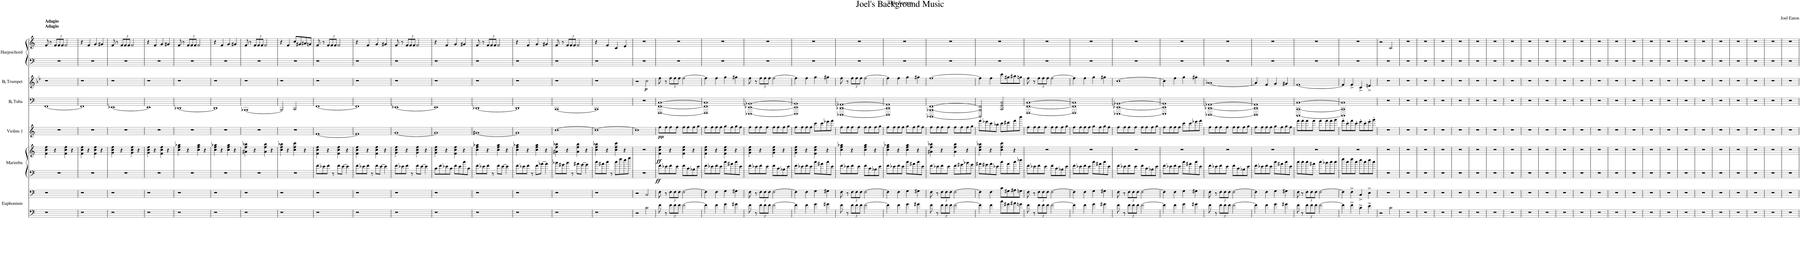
**kern	**kern	**kern	**kern	**dynam	**kern	**dynam	**kern	**kern	**dynam	**kern	**kern
*part6	*part6	*part5	*part5	*part5	*part4	*part4	*part3	*part2	*part2	*part1	*part1
*staff9	*staff8	*staff7	*staff6	*staff6/7	*staff5	*staff5	*staff4	*staff3	*staff3	*staff2	*staff1
*I"Euphonium	*	*I"Marimba	*	*	*I"Violins 1	*	*I"BaccidentalFlat Tuba	*I"BaccidentalFlat Trumpet	*	*I"Harpsichord	*
*I'Eu.	*	*I'Mrm.	*	*	*I'Vlns. 1	*	*I'BaccidentalFlat Tu.	*I'BaccidentalFlat Tpt.	*	*I'Hch.	*
*clefF4	*clefF4	*clefF4	*clefG2	*	*clefG2	*	*clefF4	*clefG2	*	*clefF4	*clefG2
*	*	*	*	*	*	*	*	*ITrd1c2	*	*	*
*k[]	*k[]	*k[]	*k[]	*	*k[]	*	*k[]	*k[b-e-]	*	*k[]	*k[]
=1	=1	=1	=1	=1	=1	=1	=1	=1	=1	=1	=1
!	!	!	!	!	!	!	!	!	!	!	!LO:TX:a:B:t=Adagio
!	!	!	!	!	!	!	!	!	!	!	!LO:TX:a:B:t=Adagio
1r	1r	1r	4f\ 4cc\ 4ff\	.	1r	.	[1FF	1r	.	1r	8f/
.	.	.	.	.	.	.	.	.	.	.	8r
*	*	*	*	*	*	*	*	*	*	*	*Xbrackettup
.	.	.	4r	.	.	.	.	.	.	.	12f/L
.	.	.	.	.	.	.	.	.	.	.	12f/
.	.	.	.	.	.	.	.	.	.	.	12f/J
.	.	.	4f\ 4cc\ 4ff\	.	.	.	.	.	.	.	2f/
.	.	.	4r	.	.	.	.	.	.	.	.
=2	=2	=2	=2	=2	=2	=2	=2	=2	=2	=2	=2
1r	1r	1r	4f\ 4cc\ 4ff\	.	1r	.	1FF]	1r	.	1r	4r
.	.	.	4r	.	.	.	.	.	.	.	4f/
.	.	.	4f\ 4cc\ 4ff\	.	.	.	.	.	.	.	4g/
.	.	.	4r	.	.	.	.	.	.	.	4g#X/
=3	=3	=3	=3	=3	=3	=3	=3	=3	=3	=3	=3
1r	1r	1r	4g\ 4cc\ 4ff\	.	1r	.	[1EE-X	1r	.	1r	8f/
.	.	.	.	.	.	.	.	.	.	.	8r
.	.	.	4r	.	.	.	.	.	.	.	12f/L
.	.	.	.	.	.	.	.	.	.	.	12f/
.	.	.	.	.	.	.	.	.	.	.	12f/J
.	.	.	4g\ 4cc\ 4ff\	.	.	.	.	.	.	.	2f/
.	.	.	4r	.	.	.	.	.	.	.	.
=4	=4	=4	=4	=4	=4	=4	=4	=4	=4	=4	=4
1r	1r	1r	4g\ 4cc\ 4ff\	.	1r	.	1EE-]	1r	.	1r	4r
.	.	.	4r	.	.	.	.	.	.	.	4f/
.	.	.	4f\ 4cc\ 4ff\	.	.	.	.	.	.	.	4g/
.	.	.	4r	.	.	.	.	.	.	.	4g#X/
=5	=5	=5	=5	=5	=5	=5	=5	=5	=5	=5	=5
1r	1r	1r	4cc\ 4ff\ 4aa-X\	.	1r	.	[1DD-X	1r	.	1r	8f/
.	.	.	.	.	.	.	.	.	.	.	8r
.	.	.	4r	.	.	.	.	.	.	.	12f/L
.	.	.	.	.	.	.	.	.	.	.	12f/
.	.	.	.	.	.	.	.	.	.	.	12f/J
.	.	.	4cc\ 4ff\ 4aa-\	.	.	.	.	.	.	.	2f/
.	.	.	4r	.	.	.	.	.	.	.	.
=6	=6	=6	=6	=6	=6	=6	=6	=6	=6	=6	=6
1r	1r	1r	4cc\ 4ff\ 4aa-X\	.	1r	.	1DD-]	1r	.	1r	4r
.	.	.	4r	.	.	.	.	.	.	.	4f/
.	.	.	4cc\ 4ff\ 4aa-\	.	.	.	.	.	.	.	4g/
.	.	.	4r	.	.	.	.	.	.	.	4g#X/
=7	=7	=7	=7	=7	=7	=7	=7	=7	=7	=7	=7
1r	1r	1r	4a#X\ 4ff\ 4bb-X\	.	1r	.	[1BBB-X	1r	.	1r	8f/
.	.	.	.	.	.	.	.	.	.	.	8r
.	.	.	4r	.	.	.	.	.	.	.	12f/L
.	.	.	.	.	.	.	.	.	.	.	12f/
.	.	.	.	.	.	.	.	.	.	.	12f/J
.	.	.	4a#\ 4ff\ 4bb-\	.	.	.	.	.	.	.	2f/
.	.	.	4r	.	.	.	.	.	.	.	.
=8	=8	=8	=8	=8	=8	=8	=8	=8	=8	=8	=8
1r	1r	1r	4cc\ 4ff\ 4bb-X\	.	1r	.	2BBB-/]	1r	.	1r	4r
.	.	.	4r	.	.	.	.	.	.	.	4f/
.	.	.	4cc\ 4ff\ 4ccc\	.	.	.	2CC/	.	.	.	8cc/L
.	.	.	.	.	.	.	.	.	.	.	8g#X/
.	.	.	4r	.	.	.	.	.	.	.	8a#X/
.	.	.	.	.	.	.	.	.	.	.	8gn/J
=9	=9	=9	=9	=9	=9	=9	=9	=9	=9	=9	=9
1r	1r	8f\L	4f\ 4cc\ 4ff\	.	[1f	.	[1FF	1r	.	1r	8f/
.	.	8e-X\	.	.	.	.	.	.	.	.	8r
.	.	8f\J	4r	.	.	.	.	.	.	.	12f/L
.	.	.	.	.	.	.	.	.	.	.	12f/
.	.	8r	.	.	.	.	.	.	.	.	.
.	.	.	.	.	.	.	.	.	.	.	12f/J
.	.	8f\L	4f\ 4cc\ 4ff\	.	.	.	.	.	.	.	2f/
.	.	[8e-\J	.	.	.	.	.	.	.	.	.
.	.	4e-\]	4r	.	.	.	.	.	.	.	.
=10	=10	=10	=10	=10	=10	=10	=10	=10	=10	=10	=10
1r	1r	8f\L	4f\ 4cc\ 4ff\	.	1f]	.	1FF]	1r	.	1r	4r
.	.	8e-X\	.	.	.	.	.	.	.	.	.
.	.	8f\J	4r	.	.	.	.	.	.	.	4f/
.	.	8r	.	.	.	.	.	.	.	.	.
.	.	8f\L	4f\ 4cc\ 4ff\	.	.	.	.	.	.	.	4g/
.	.	[8e-\J	.	.	.	.	.	.	.	.	.
.	.	4e-\]	4r	.	.	.	.	.	.	.	4g#X/
=11	=11	=11	=11	=11	=11	=11	=11	=11	=11	=11	=11
1r	1r	8f\L	4g\ 4cc\ 4ff\	.	[1g	.	[1EE-X	1r	.	1r	8f/
.	.	8e-X\	.	.	.	.	.	.	.	.	8r
.	.	8f\J	4r	.	.	.	.	.	.	.	12f/L
.	.	.	.	.	.	.	.	.	.	.	12f/
.	.	8r	.	.	.	.	.	.	.	.	.
.	.	.	.	.	.	.	.	.	.	.	12f/J
.	.	8f\L	4g\ 4cc\ 4ff\	.	.	.	.	.	.	.	2f/
.	.	[8e-\J	.	.	.	.	.	.	.	.	.
.	.	4e-\]	4r	.	.	.	.	.	.	.	.
=12	=12	=12	=12	=12	=12	=12	=12	=12	=12	=12	=12
1r	1r	8c\L	4g\ 4cc\ 4ff\	.	1g]	.	1EE-]	1r	.	1r	4r
.	.	8f\	.	.	.	.	.	.	.	.	.
.	.	8e-X\	4r	.	.	.	.	.	.	.	4f/
.	.	8c\J	.	.	.	.	.	.	.	.	.
.	.	8f\L	4f\ 4cc\ 4ff\	.	.	.	.	.	.	.	4g/
.	.	8e-\	.	.	.	.	.	.	.	.	.
.	.	8cc\	4r	.	.	.	.	.	.	.	4g#X/
.	.	8c\J	.	.	.	.	.	.	.	.	.
=13	=13	=13	=13	=13	=13	=13	=13	=13	=13	=13	=13
1r	1r	8f\L	4cc\ 4ff\ 4aa-X\	.	[1g#X	.	[1DD-X	1r	.	1r	8f/
.	.	8e-X\	.	.	.	.	.	.	.	.	8r
.	.	8f\J	4r	.	.	.	.	.	.	.	12f/L
.	.	.	.	.	.	.	.	.	.	.	12f/
.	.	8r	.	.	.	.	.	.	.	.	.
.	.	.	.	.	.	.	.	.	.	.	12f/J
.	.	8f\L	4cc\ 4ff\ 4aa-\	.	.	.	.	.	.	.	2f/
.	.	[8e-\J	.	.	.	.	.	.	.	.	.
.	.	4e-\]	4r	.	.	.	.	.	.	.	.
=14	=14	=14	=14	=14	=14	=14	=14	=14	=14	=14	=14
1r	1r	8f\L	4cc\ 4ff\ 4aa-X\	.	1g#]	.	1DD-]	1r	.	1r	4r
.	.	8e-X\	.	.	.	.	.	.	.	.	.
.	.	8f\J	4r	.	.	.	.	.	.	.	4f/
.	.	8r	.	.	.	.	.	.	.	.	.
.	.	8f\L	4cc\ 4ff\ 4aa-\	.	.	.	.	.	.	.	4g/
.	.	[8a-X\J	.	.	.	.	.	.	.	.	.
.	.	4a-\]	4r	.	.	.	.	.	.	.	4g#X/
=15	=15	=15	=15	=15	=15	=15	=15	=15	=15	=15	=15
1r	1r	8b-X\L	4a#X\ 4ff\ 4bb-X\	.	[1cc	.	[1CC	1r	.	1r	8f/
.	.	8g#X\	.	.	.	.	.	.	.	.	8r
.	.	8b-\J	4r	.	.	.	.	.	.	.	12f/L
.	.	.	.	.	.	.	.	.	.	.	12f/
.	.	8r	.	.	.	.	.	.	.	.	.
.	.	.	.	.	.	.	.	.	.	.	12f/J
.	.	8a#X\L	4a#\ 4ff\ 4bb-\	.	.	.	.	.	.	.	2f/
.	.	[8g#\J	.	.	.	.	.	.	.	.	.
.	.	4g#\]	4r	.	.	.	.	.	.	.	.
=16	=16	=16	=16	=16	=16	=16	=16	=16	=16	=16	=16
1r	1r	8cc\L	4cc\ 4ff\ 4bb-X\	.	1cc_	.	1CC]	1r	.	1r	4r
.	.	8a#X\	.	.	.	.	.	.	.	.	.
.	.	8cc\J	4r	.	.	.	.	.	.	.	4f/
.	.	8r	.	.	.	.	.	.	.	.	.
.	.	8cc\L	4cc\ 4ff\ 4ccc\	.	.	.	.	.	.	.	4c/
.	.	8ff\	.	.	.	.	.	.	.	.	.
.	.	8ee\	4r	.	.	.	.	.	.	.	4e/
.	.	8gg\J	.	.	.	.	.	.	.	.	.
=17	=17	=17	=17	=17	=17	=17	=17	=17	=17	=17	=17
2r	2r	1r	1r	.	1cc]	.	1r	2r	.	1r	1r
!	!	!	!	!	!	!	!	!	!LO:DY:b	!	!
2c\	2C/	.	.	.	.	.	.	2cc\	p	.	.
=18	=18	=18	=18	=18	=18	=18	=18	=18	=18	=18	=18
!	!	!	!	!LO:DY:b=2	!	!	!	!	!	!	!
!	!	!	!	!LO:DY:n=1:b	!	!LO:DY:b	!	!	!	!	!
8f\	8F\	8f\L	4f\ 4cc\ 4ff\	ff ff	8ff\L	pp	[1FFF [1FF [1C	8ff\	.	1r	1r
8r	8r	8e-X\	.	.	8ff\	.	.	8r	.	.	.
*Xbrackettup	*Xbrackettup	*	*	*	*	*	*	*Xbrackettup	*	*	*
12f\L	12F\L	8f\	4r	.	8ff\	.	.	12ff\L	.	.	.
12f\	12F\	.	.	.	.	.	.	12ff\	.	.	.
.	.	8e-\J	.	.	8ff\J	.	.	.	.	.	.
12f\J	12F\J	.	.	.	.	.	.	12ff\J	.	.	.
[2f\	[2F\	8f\L	4f\ 4cc\ 4ff\	.	8ff\L	.	.	[2ff\	.	.	.
.	.	8c\	.	.	8ff\	.	.	.	.	.	.
.	.	8B-X\	4r	.	8ff\	.	.	.	.	.	.
.	.	8e-\J	.	.	8gg\J	.	.	.	.	.	.
=19	=19	=19	=19	=19	=19	=19	=19	=19	=19	=19	=19
4f\]	4F\]	8f\L	4f\ 4cc\ 4ff\	.	8ff\L	.	1FFF] 1FF] 1C]	4ff\]	.	1r	1r
.	.	8e-X\	.	.	8ff\	.	.	.	.	.	.
4f\	4F\	8f\	4r	.	8ff\	.	.	4ff\	.	.	.
.	.	8e-\J	.	.	8ff\J	.	.	.	.	.	.
4g\	4G\	8cc\L	4f\ 4cc\ 4ff\	.	8gg\L	.	.	4gg\	.	.	.
.	.	8a#X\	.	.	8ff\	.	.	.	.	.	.
4g#X\	4G#X\	8cc\	4r	.	8gg\	.	.	4gg#X\	.	.	.
.	.	8e-\J	.	.	8ff\J	.	.	.	.	.	.
=20	=20	=20	=20	=20	=20	=20	=20	=20	=20	=20	=20
8f\	8F\	8f\L	4g\ 4cc\ 4ff\	.	8ff\L	.	[1EEE-X [1EE-X [1BB-X	8ff\	.	1r	1r
8r	8r	8e-X\	.	.	8ff\	.	.	8r	.	.	.
12f\L	12F\L	8f\	4r	.	8ff\	.	.	12ff\L	.	.	.
12f\	12F\	.	.	.	.	.	.	12ff\	.	.	.
.	.	8e-\J	.	.	8ff\J	.	.	.	.	.	.
12f\J	12F\J	.	.	.	.	.	.	12ff\J	.	.	.
[2f\	[2F\	8f\L	4g\ 4cc\ 4ff\	.	8ff\L	.	.	[2ff\	.	.	.
.	.	8c\	.	.	8ff\	.	.	.	.	.	.
.	.	8B-X\	4r	.	8ff\	.	.	.	.	.	.
.	.	8e-\J	.	.	8gg\J	.	.	.	.	.	.
=21	=21	=21	=21	=21	=21	=21	=21	=21	=21	=21	=21
4f\]	4F\]	8f\L	4g\ 4cc\ 4ff\	.	8ff\L	.	1EEE-] 1EE-] 1BB-]	4ff\]	.	1r	1r
.	.	8e-X\	.	.	8ff\	.	.	.	.	.	.
4f\	4F\	8f\	4r	.	8ff\	.	.	4ff\	.	.	.
.	.	8e-\J	.	.	8ff\J	.	.	.	.	.	.
4g\	4G\	8cc\L	4f\ 4cc\ 4ff\	.	8ccc\L	.	.	4gg\	.	.	.
.	.	8a#X\	.	.	8ccc\	.	.	.	.	.	.
4g#X\	4G#X\	8cc\	4r	.	8eee-X\	.	.	4gg#X\	.	.	.
.	.	8e-\J	.	.	8fff\J	.	.	.	.	.	.
=22	=22	=22	=22	=22	=22	=22	=22	=22	=22	=22	=22
8f\	8F\	8f\L	4cc\ 4ff\ 4aa-X\	.	8ff\L	.	[1DDD-X [1DD-X [1AA-X	8ff\	.	1r	1r
8r	8r	8e-X\	.	.	8ff\	.	.	8r	.	.	.
12f\L	12F\L	8f\	4r	.	8ff\	.	.	12ff\L	.	.	.
12f\	12F\	.	.	.	.	.	.	12ff\	.	.	.
.	.	8e-\J	.	.	8ff\J	.	.	.	.	.	.
12f\J	12F\J	.	.	.	.	.	.	12ff\J	.	.	.
[2f\	[2F\	8f\L	4cc\ 4ff\ 4aa-\	.	8ff\L	.	.	[2ff\	.	.	.
.	.	8c\	.	.	8ff\	.	.	.	.	.	.
.	.	8B-X\	4r	.	8ff\	.	.	.	.	.	.
.	.	8e-\J	.	.	8gg\J	.	.	.	.	.	.
=23	=23	=23	=23	=23	=23	=23	=23	=23	=23	=23	=23
4f\]	4F\]	8f\L	4cc\ 4ff\ 4aa-X\	.	8ff\L	.	1DDD-] 1DD-] 1AA-]	4ff\]	.	1r	1r
.	.	8e-X\	.	.	8ff\	.	.	.	.	.	.
4f\	4F\	8f\	4r	.	8ff\	.	.	4ff\	.	.	.
.	.	8e-\J	.	.	8ff\J	.	.	.	.	.	.
4g\	4G\	8cc\L	4cc\ 4ff\ 4aa-\	.	8gg\L	.	.	4gg\	.	.	.
.	.	8a#X\	.	.	8ff\	.	.	.	.	.	.
4g#X\	4G#X\	8cc\	4r	.	8gg\	.	.	4gg#X\	.	.	.
.	.	8e-\J	.	.	8ff\J	.	.	.	.	.	.
=24	=24	=24	=24	=24	=24	=24	=24	=24	=24	=24	=24
8f\	8F\	8f\L	4a#X\ 4ff\ 4bb-X\	.	8ff\L	.	[1BBBB-X [1BBB-X [1FF	[1ff	.	1r	1r
8r	8r	8e-X\	.	.	8ff\	.	.	.	.	.	.
12f\L	12F\L	8f\	4r	.	8ff\	.	.	.	.	.	.
12f\	12F\	.	.	.	.	.	.	.	.	.	.
.	.	8e-\J	.	.	8ff\J	.	.	.	.	.	.
12f\J	12F\J	.	.	.	.	.	.	.	.	.	.
[2f\	[2F\	8f\L	4a#\ 4ff\ 4bb-\	.	8ff\L	.	.	.	.	.	.
.	.	8g#X\	.	.	8ff\	.	.	.	.	.	.
.	.	8b-X\	4r	.	8ff\	.	.	.	.	.	.
.	.	8g#\J	.	.	8gg\J	.	.	.	.	.	.
=25	=25	=25	=25	=25	=25	=25	=25	=25	=25	=25	=25
4f\]	4F\]	8a#X\L	4cc\ 4ff\ 4bb-X\	.	8fff\L	.	2BBBB-/] 2BBB-/] 2FF/]	4ff\]	.	1r	1r
.	.	8g#X\	.	.	8eee-X\	.	.	.	.	.	.
4f\	4F\	8a#\	4r	.	8ccc\	.	.	4ff\	.	.	.
.	.	8e-X\J	.	.	8bb-X\J	.	.	.	.	.	.
8cc\L	8c\L	8cc\L	4cc\ 4ff\ 4ccc\	.	8ccc\L	.	2CC/ 2GG/ 2C/	8ccc\L	.	.	.
8g#X\	8G#X\	8a#\	.	.	8ddd#X\	.	.	8gg#X\	.	.	.
8a#X\	8A#X\	8cc\	4r	.	8fff\	.	.	8aa#X\	.	.	.
8gn\J	8Gn\J	8ee-X\J	.	.	8cccc\J	.	.	8ggn\J	.	.	.
=26	=26	=26	=26	=26	=26	=26	=26	=26	=26	=26	=26
8f\	8F\	8f\L	1r	.	8ff\L	.	[1FFF [1FF [1C	8ff\	.	1r	1r
8r	8r	8e-X\	.	.	8ff\	.	.	8r	.	.	.
12f\L	12F\L	8f\	.	.	8ff\	.	.	12ff\L	.	.	.
12f\	12F\	.	.	.	.	.	.	12ff\	.	.	.
.	.	8e-\J	.	.	8ff\J	.	.	.	.	.	.
12f\J	12F\J	.	.	.	.	.	.	12ff\J	.	.	.
[2f\	[2F\	8f\L	.	.	8ff\L	.	.	[2ff\	.	.	.
.	.	8c\	.	.	8ff\	.	.	.	.	.	.
.	.	8B-X\	.	.	8ff\	.	.	.	.	.	.
.	.	8e-\J	.	.	8gg\J	.	.	.	.	.	.
=27	=27	=27	=27	=27	=27	=27	=27	=27	=27	=27	=27
4f\]	4F\]	8f\L	1r	.	8ff\L	.	1FFF] 1FF] 1C]	4ff\]	.	1r	1r
.	.	8e-X\	.	.	8ff\	.	.	.	.	.	.
4f\	4F\	8f\	.	.	8ff\	.	.	4ff\	.	.	.
.	.	8e-\J	.	.	8ff\J	.	.	.	.	.	.
4g\	4G\	8cc\L	.	.	8gg\L	.	.	4gg\	.	.	.
.	.	8a#X\	.	.	8ff\	.	.	.	.	.	.
4g#X\	4G#X\	8cc\	.	.	8gg\	.	.	4gg#X\	.	.	.
.	.	8e-\J	.	.	8ff\J	.	.	.	.	.	.
=28	=28	=28	=28	=28	=28	=28	=28	=28	=28	=28	=28
8f\	8F\	8f\L	1r	.	8ff\L	.	[1EEE-X [1EE-X [1BB-X	[1cc	.	1r	1r
8r	8r	8e-X\	.	.	8ff\	.	.	.	.	.	.
12f\L	12F\L	8f\	.	.	8ff\	.	.	.	.	.	.
12f\	12F\	.	.	.	.	.	.	.	.	.	.
.	.	8e-\J	.	.	8ff\J	.	.	.	.	.	.
12f\J	12F\J	.	.	.	.	.	.	.	.	.	.
[2f\	[2F\	8f\L	.	.	8ff\L	.	.	.	.	.	.
.	.	8c\	.	.	8ff\	.	.	.	.	.	.
.	.	8B-X\	.	.	8ff\	.	.	.	.	.	.
.	.	8e-\J	.	.	8gg\J	.	.	.	.	.	.
=29	=29	=29	=29	=29	=29	=29	=29	=29	=29	=29	=29
4f\]	4F\]	8f\L	1r	.	8ff\L	.	1EEE-] 1EE-] 1BB-]	4cc\]	.	1r	1r
.	.	8e-X\	.	.	8ff\	.	.	.	.	.	.
4f\	4F\	8f\	.	.	8ff\	.	.	4ff\	.	.	.
.	.	8e-\J	.	.	8ff\J	.	.	.	.	.	.
4g\	4G\	8cc\L	.	.	8ccc\L	.	.	4gg\	.	.	.
.	.	8a#X\	.	.	8ccc\	.	.	.	.	.	.
4g#X\	4G#X\	8cc\	.	.	8eee-X\	.	.	4gg#X\	.	.	.
.	.	8e-\J	.	.	8fff\J	.	.	.	.	.	.
=30	=30	=30	=30	=30	=30	=30	=30	=30	=30	=30	=30
8f\	8F\	8f\L	1r	.	8ff\L	.	[1DDD-X [1DD-X [1AA-X	[1a-X	.	1r	1r
8r	8r	8e-X\	.	.	8ff\	.	.	.	.	.	.
12f\L	12F\L	8f\	.	.	8ff\	.	.	.	.	.	.
12f\	12F\	.	.	.	.	.	.	.	.	.	.
.	.	8e-\J	.	.	8ff\J	.	.	.	.	.	.
12f\J	12F\J	.	.	.	.	.	.	.	.	.	.
[2f\	[2F\	8f\L	.	.	8ff\L	.	.	.	.	.	.
.	.	8c\	.	.	8ff\	.	.	.	.	.	.
.	.	8B-X\	.	.	8ff\	.	.	.	.	.	.
.	.	8e-\J	.	.	8gg\J	.	.	.	.	.	.
=31	=31	=31	=31	=31	=31	=31	=31	=31	=31	=31	=31
4f\]	4F\]	8f\L	1r	.	8ff\L	.	1DDD-] 1DD-] 1AA-]	4a-/]	.	1r	1r
.	.	8e-X\	.	.	8ff\	.	.	.	.	.	.
4f\	4F\	8f\	.	.	8ff\	.	.	4f/	.	.	.
.	.	8e-\J	.	.	8ff\J	.	.	.	.	.	.
4g\	4G\	8cc\L	.	.	8gg\L	.	.	4g/	.	.	.
.	.	8a#X\	.	.	8ff\	.	.	.	.	.	.
4g#X\	4G#X\	8cc\	.	.	8gg\	.	.	4g#X/	.	.	.
.	.	8e-\J	.	.	8ff\J	.	.	.	.	.	.
=32	=32	=32	=32	=32	=32	=32	=32	=32	=32	=32	=32
8f\	8F\	8cc\L	1r	.	8fff\L	.	[1CCC [1CC [1C	[1f	.	1r	1r
8r	8r	8cc\	.	.	8fff\	.	.	.	.	.	.
12f\L	12F\L	8cc\	.	.	8fff\	.	.	.	.	.	.
12f\	12F\	.	.	.	.	.	.	.	.	.	.
.	.	8a#X\J	.	.	8fff\J	.	.	.	.	.	.
12f\J	12F\J	.	.	.	.	.	.	.	.	.	.
[2f\	[2F\	8cc\L	.	.	8fff\L	.	.	.	.	.	.
.	.	8b-X\	.	.	8fff\	.	.	.	.	.	.
.	.	8cc\	.	.	8fff\	.	.	.	.	.	.
.	.	8cc\J	.	.	8ggg\J	.	.	.	.	.	.
=33	=33	=33	=33	=33	=33	=33	=33	=33	=33	=33	=33
4f\]	4F\]	8ff\L	1r	.	8fff'\L	.	1CCC] 1CC] 1C]	4f/]	.	1r	1r
.	.	8cc\	.	.	8ccc'\	.	.	.	.	.	.
4f^\	4F^\	8ff\	.	.	8fff\	.	.	4f^/	.	.	.
.	.	8cc\J	.	.	8ccc'\J	.	.	.	.	.	.
4c^\	4C^/	8ee\L	.	.	8eee'\L	.	.	4c^/	.	.	.
.	.	8cc\	.	.	8ccc'\	.	.	.	.	.	.
4e^\	4E^\	8ee\	.	.	8eee'\	.	.	4en^/	.	.	.
.	.	8cc\J	.	.	8ggg'\J	.	.	.	.	.	.
=34	=34	=34	=34	=34	=34	=34	=34	=34	=34	=34	=34
2r	1r	1r	1r	.	1r	.	1r	1r	.	1r	2r
2c\	.	.	.	.	.	.	.	.	.	.	2c/
=35	=35	=35	=35	=35	=35	=35	=35	=35	=35	=35	=35
1r	1r	1r	1r	.	1r	.	1r	1r	.	1r	1r
=36	=36	=36	=36	=36	=36	=36	=36	=36	=36	=36	=36
1r	1r	1r	1r	.	1r	.	1r	1r	.	1r	1r
=37	=37	=37	=37	=37	=37	=37	=37	=37	=37	=37	=37
1r	1r	1r	1r	.	1r	.	1r	1r	.	1r	1r
=38	=38	=38	=38	=38	=38	=38	=38	=38	=38	=38	=38
1r	1r	1r	1r	.	1r	.	1r	1r	.	1r	1r
=39	=39	=39	=39	=39	=39	=39	=39	=39	=39	=39	=39
1r	1r	1r	1r	.	1r	.	1r	1r	.	1r	1r
=40	=40	=40	=40	=40	=40	=40	=40	=40	=40	=40	=40
1r	1r	1r	1r	.	1r	.	1r	1r	.	1r	1r
=41	=41	=41	=41	=41	=41	=41	=41	=41	=41	=41	=41
1r	1r	1r	1r	.	1r	.	1r	1r	.	1r	1r
=42	=42	=42	=42	=42	=42	=42	=42	=42	=42	=42	=42
1r	1r	1r	1r	.	1r	.	1r	1r	.	1r	1r
=43	=43	=43	=43	=43	=43	=43	=43	=43	=43	=43	=43
1r	1r	1r	1r	.	1r	.	1r	1r	.	1r	1r
=44	=44	=44	=44	=44	=44	=44	=44	=44	=44	=44	=44
1r	1r	1r	1r	.	1r	.	1r	1r	.	1r	1r
=45	=45	=45	=45	=45	=45	=45	=45	=45	=45	=45	=45
1r	1r	1r	1r	.	1r	.	1r	1r	.	1r	1r
=46	=46	=46	=46	=46	=46	=46	=46	=46	=46	=46	=46
1r	1r	1r	1r	.	1r	.	1r	1r	.	1r	1r
=47	=47	=47	=47	=47	=47	=47	=47	=47	=47	=47	=47
1r	1r	1r	1r	.	1r	.	1r	1r	.	1r	1r
=48	=48	=48	=48	=48	=48	=48	=48	=48	=48	=48	=48
1r	1r	1r	1r	.	1r	.	1r	1r	.	1r	1r
=49	=49	=49	=49	=49	=49	=49	=49	=49	=49	=49	=49
1r	1r	1r	1r	.	1r	.	1r	1r	.	1r	1r
=50	=50	=50	=50	=50	=50	=50	=50	=50	=50	=50	=50
1r	1r	1r	1r	.	1r	.	1r	1r	.	1r	1r
=51	=51	=51	=51	=51	=51	=51	=51	=51	=51	=51	=51
1r	1r	1r	1r	.	1r	.	1r	1r	.	1r	1r
=52	=52	=52	=52	=52	=52	=52	=52	=52	=52	=52	=52
1r	1r	1r	1r	.	1r	.	1r	1r	.	1r	1r
=53	=53	=53	=53	=53	=53	=53	=53	=53	=53	=53	=53
1r	1r	1r	1r	.	1r	.	1r	1r	.	1r	1r
=54	=54	=54	=54	=54	=54	=54	=54	=54	=54	=54	=54
1r	1r	1r	1r	.	1r	.	1r	1r	.	1r	1r
=55	=55	=55	=55	=55	=55	=55	=55	=55	=55	=55	=55
1r	1r	1r	1r	.	1r	.	1r	1r	.	1r	1r
=56	=56	=56	=56	=56	=56	=56	=56	=56	=56	=56	=56
1r	1r	1r	1r	.	1r	.	1r	1r	.	1r	1r
=57	=57	=57	=57	=57	=57	=57	=57	=57	=57	=57	=57
1r	1r	1r	1r	.	1r	.	1r	1r	.	1r	1r
=	=	=	=	=	=	=	=	=	=	=	=
*-	*-	*-	*-	*-	*-	*-	*-	*-	*-	*-	*-
